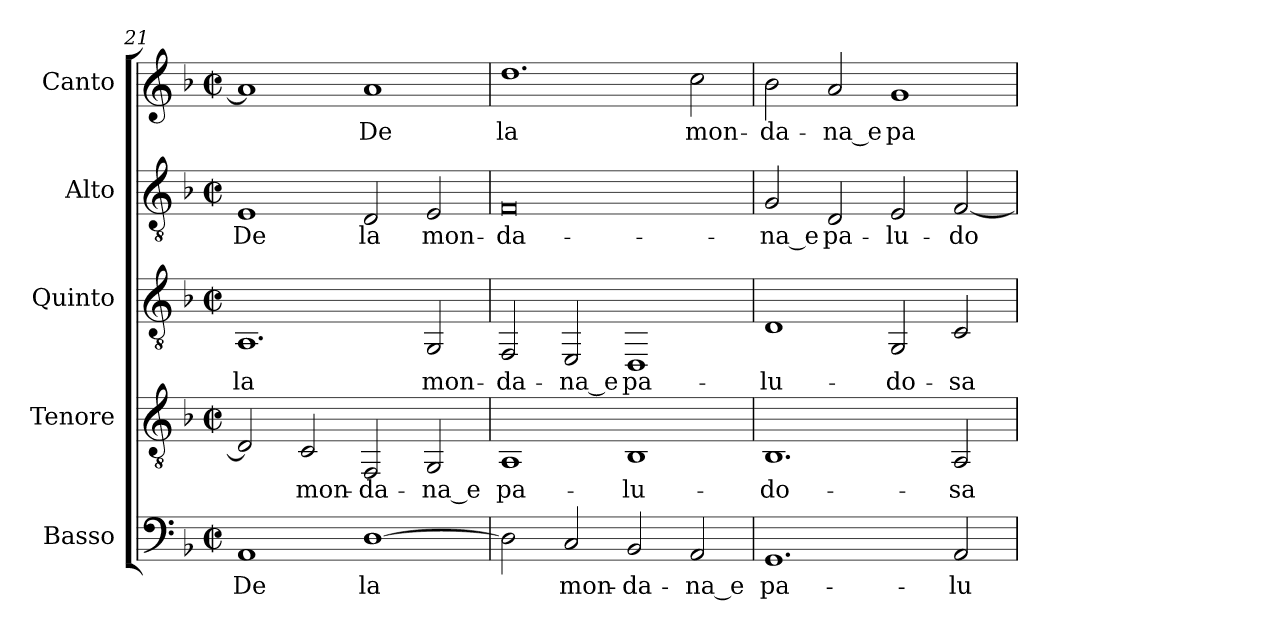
**kern	**text	**kern	**text	**kern	**text	**kern	**text	**kern	**text
*part5	*part5	*part4	*part4	*part3	*part3	*part2	*part2	*part1	*part1
*staff5	*staff5	*staff4	*staff4	*staff3	*staff3	*staff2	*staff2	*staff1	*staff1
*I"Basso	*	*I"Tenore	*	*I"Quinto	*	*I"Alto	*	*I"Canto	*
*I'B	*	*I'T	*	*I'Q	*	*I'A	*	*I'C	*
!!LO:PB:g=z
*clefF4	*	*clefGv2	*	*clefGv2	*	*clefGv2	*	*clefG2	*
*k[b-]	*	*k[b-]	*	*k[b-]	*	*k[b-]	*	*k[b-]	*
*F:	*	*F:	*	*F:	*	*F:	*	*F:	*
*M2/2	*	*M2/2	*	*M2/2	*	*M2/2	*	*M2/2	*
*met(c|)	*	*met(c|)	*	*met(c|)	*	*met(c|)	*	*met(c|)	*
=21	=21	=21	=21	=21	=21	=21	=21	=21	=21
!	!LO:LY:b:color=#000000	!	!	!	!	!	!	!	!
!	!	!	!	!	!LO:LY:b:color=#000000	!	!	!	!
!	!	!	!	!	!	!	!LO:LY:b:color=#000000	!	!
1AAi	De	2Di/]	.	1.AAi	la	1Ei	De	1ai]	.
!	!	!	!LO:LY:b:color=#000000	!	!	!	!	!	!
.	.	2Ci/	mon-	.	.	.	.	.	.
!	!LO:LY:b:color=#000000	!	!	!	!	!	!	!	!
!	!	!	!LO:LY:b:color=#000000	!	!	!	!	!	!
!	!	!	!	!	!	!	!LO:LY:b:color=#000000	!	!
!	!	!	!	!	!	!	!	!	!LO:LY:b:color=#000000
[>1Di	la	2FFi/	-da-	.	.	2Di/	la	1ai	De
!	!	!	!LO:LY:b:color=#000000	!	!	!	!	!	!
!	!	!	!	!	!LO:LY:b:color=#000000	!	!	!	!
!	!	!	!	!	!	!	!LO:LY:b:color=#000000	!	!
.	.	2GGi/	-na_e	2GGi/	mon-	2Ei/	mon-	.	.
=22	=22	=22	=22	=22	=22	=22	=22	=22	=22
!	!	!	!LO:LY:b:color=#000000	!	!	!	!	!	!
!	!	!	!	!	!LO:LY:b:color=#000000	!	!	!	!
!	!	!	!	!	!	!	!LO:LY:b:color=#000000	!	!
!	!	!	!	!	!	!	!	!	!LO:LY:b:color=#000000
2Di\]	.	1AAi	pa-	2FFi/	-da-	0Fi	-da-	1.ddi	la
!	!LO:LY:b:color=#000000	!	!	!	!	!	!	!	!
!	!	!	!	!	!LO:LY:b:color=#000000	!	!	!	!
2Ci/	mon-	.	.	2EEi/	-na_e	.	.	.	.
!	!LO:LY:b:color=#000000	!	!	!	!	!	!	!	!
!	!	!	!LO:LY:b:color=#000000	!	!	!	!	!	!
!	!	!	!	!	!LO:LY:b:color=#000000	!	!	!	!
2BB-i/	-da-	1BB-i	-lu-	1DDi	pa-	.	.	.	.
!	!LO:LY:b:color=#000000	!	!	!	!	!	!	!	!
!	!	!	!	!	!	!	!	!	!LO:LY:b:color=#000000
2AAi/	-na_e	.	.	.	.	.	.	2cci\	mon-
=23	=23	=23	=23	=23	=23	=23	=23	=23	=23
!	!LO:LY:b:color=#000000	!	!	!	!	!	!	!	!
!	!	!	!LO:LY:b:color=#000000	!	!	!	!	!	!
!	!	!	!	!	!LO:LY:b:color=#000000	!	!	!	!
!	!	!	!	!	!	!	!LO:LY:b:color=#000000	!	!
!	!	!	!	!	!	!	!	!	!LO:LY:b:color=#000000
1.GGi	pa-	1.BB-i	-do-	1Di	-lu-	2Gi/	-na_e	2b-i\	-da-
!	!	!	!	!	!	!	!LO:LY:b:color=#000000	!	!
!	!	!	!	!	!	!	!	!	!LO:LY:b:color=#000000
.	.	.	.	.	.	2Di/	pa-	2ai/	-na_e
!	!	!	!	!	!LO:LY:b:color=#000000	!	!	!	!
!	!	!	!	!	!	!	!LO:LY:b:color=#000000	!	!
!	!	!	!	!	!	!	!	!	!LO:LY:b:color=#000000
.	.	.	.	2GGi/	-do-	2Ei/	-lu-	1gi	pa-
!	!LO:LY:b:color=#000000	!	!	!	!	!	!	!	!
!	!	!	!LO:LY:b:color=#000000	!	!	!	!	!	!
!	!	!	!	!	!LO:LY:b:color=#000000	!	!	!	!
!	!	!	!	!	!	!	!LO:LY:b:color=#000000	!	!
2AAi/	-lu-	2AAi/	-sa	2Ci/	-sa	[<2Fi/	-do-	.	.
=	=	=	=	=	=	=	=	=	=
*-	*-	*-	*-	*-	*-	*-	*-	*-	*-
